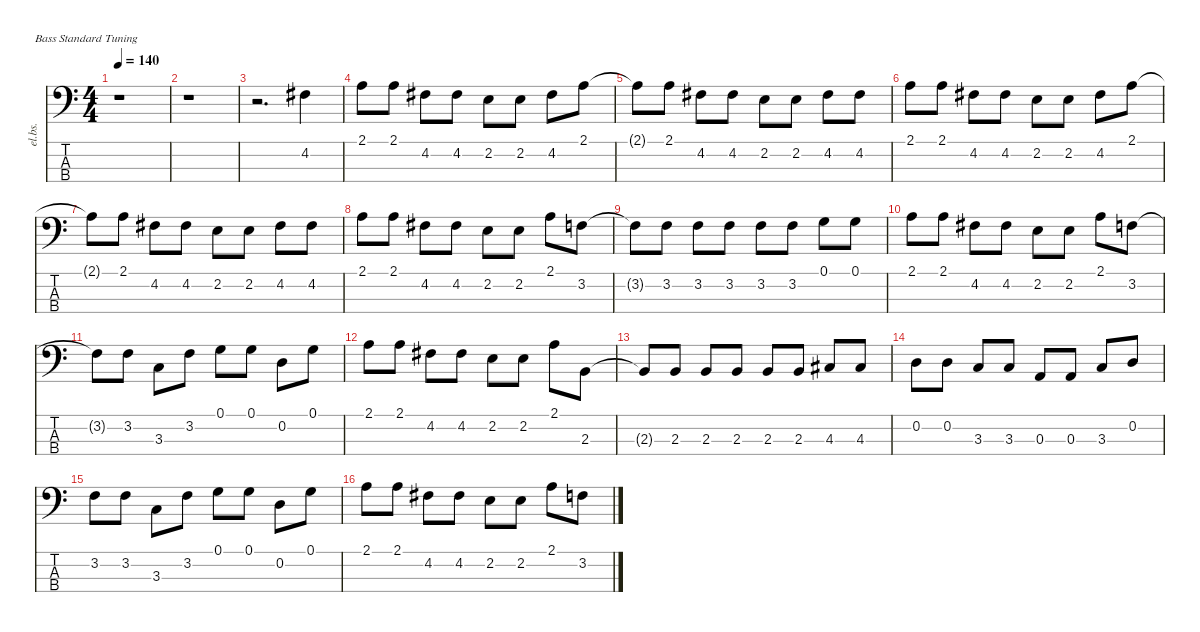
\defaultSystemsLayout 4
\hideDynamics
\bracketExtendMode nobrackets
\otherSystemsTrackNameOrientation horizontal
\track ("Bass" "el.bs.") {instrument electricbassfinger}
\staff {score tabs}
\tuning (G2 D2 A1 E1)
\ts (4 4)
\tempo 140
\clef f4
\ks c
r.1{dy f instrument electricbassfinger} |
r.1 |
r.2{d} 4.2{acc #}.4 |
2.1.8 2.1.8 4.2{acc #}.8 4.2{acc #}.8 2.2.8 2.2.8 4.2{acc #}.8 2.1.8 |
2.1{t}.8 2.1.8 4.2{acc #}.8 4.2{acc #}.8 2.2.8 2.2.8 4.2{acc #}.8 4.2{acc #}.8 |
2.1.8 2.1.8 4.2{acc #}.8 4.2{acc #}.8 2.2.8 2.2.8 4.2{acc #}.8 2.1.8 |
2.1{t}.8 2.1.8 4.2{acc #}.8 4.2{acc #}.8 2.2.8 2.2.8 4.2{acc #}.8 4.2{acc #}.8 |
2.1.8 2.1.8 4.2{acc #}.8 4.2{acc #}.8 2.2.8 2.2.8 2.1.8 3.2.8 |
3.2{t}.8 3.2.8 3.2.8 3.2.8 3.2.8 3.2.8 0.1.8 0.1.8 |
2.1.8 2.1.8 4.2{acc #}.8 4.2{acc #}.8 2.2.8 2.2.8 2.1.8 3.2.8 |
3.2{t}.8 3.2.8 3.3.8 3.2.8 0.1.8 0.1.8 0.2.8 0.1.8 |
2.1.8 2.1.8 4.2{acc #}.8 4.2{acc #}.8 2.2.8 2.2.8 2.1.8 2.3.8 |
2.3{t}.8 2.3.8 2.3.8 2.3.8 2.3.8 2.3.8 4.3{acc #}.8 4.3{acc #}.8 |
0.2.8 0.2.8 3.3.8 3.3.8 0.3.8 0.3.8 3.3.8 0.2.8 |
3.2.8 3.2.8 3.3.8 3.2.8 0.1.8 0.1.8 0.2.8 0.1.8 |
2.1.8 2.1.8 4.2{acc #}.8 4.2{acc #}.8 2.2.8 2.2.8 2.1.8 3.2.8
